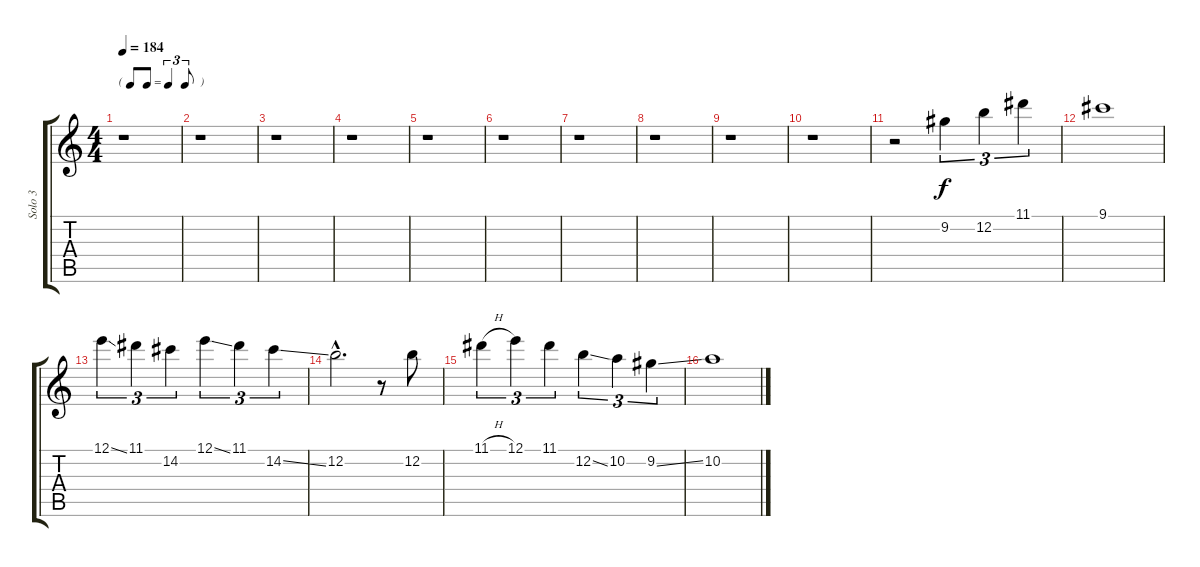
\track ("Solo 3" "Solo 3") {instrument distortionguitar}
\staff {score tabs}
\tuning (E4 B3 G3 D3 A2 E2) {hide}
\ts (4 4)
\tf triplet8th
\tempo 184
\clef g2
\ks c
r.1{dy f} |
r.1 |
r.1 |
r.1 |
r.1 |
r.1 |
r.1 |
r.1 |
r.1 |
r.1 |
r.2 9.2.4{tu (3 2)} 12.2.4{tu (3 2)} 11.1.4{tu (3 2)} |
9.1.1 |
12.1{ss}.4{tu (3 2)} 11.1.4{tu (3 2)} 14.2.4{tu (3 2)} 12.1{ss}.4{tu (3 2)} 11.1.4{tu (3 2)} 14.2{ss}.4{tu (3 2)} |
12.2{hac}.2{d} r.8 12.2.8 |
11.1{h}.4{tu (3 2)} 12.1.4{tu (3 2)} 11.1.4{tu (3 2)} 12.2{ss}.4{tu (3 2)} 10.2.4{tu (3 2)} 9.2{ss}.4{tu (3 2)} |
10.2.1
